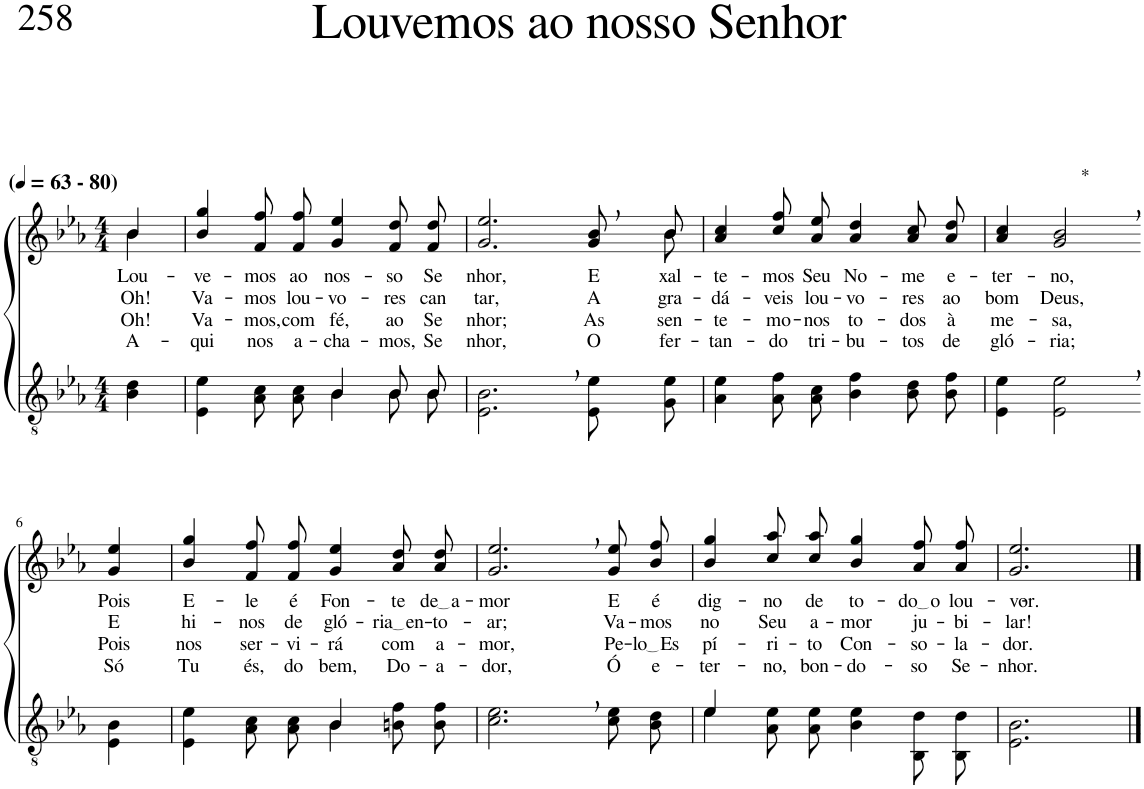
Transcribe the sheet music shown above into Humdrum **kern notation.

**kern	**kern	**text	**text	**text	**text
*part2	*part1	*part1	*part1	*part1	*part1
*staff2	*staff1	*staff1	*staff1	*staff1	*staff1
*I"Parte III e IV	*I"Parte I e II	*	*	*	*
*clefGv2	*clefG2	*	*	*	*
*Trd3c5	*Trd3c5	*	*	*	*
*k[b-e-a-]	*k[b-e-a-]	*	*	*	*
*M4/4	*M4/4	*	*	*	*
*MM63	*MM63	*	*	*	*
=1	=1	=1	=1	=1	=1
!	!LO:TX:a:B:t=(	!	!	!	!
!	!LO:TX:a:B:t=- 80)	!	!	!	!
!	!	!LO:LY:b	!LO:LY:b	!LO:LY:b	!LO:LY:b
*	*^	*	*	*	*
4B-\ 4d\	4b-\	4b-/	Lou-	Oh!	Oh!	A-
=2	=2	=2	=2	=2	=2	=2
*^	*	*	*	*	*	*
!	!	!	!	!LO:LY:b	!LO:LY:b	!LO:LY:b	!LO:LY:b
*	*	*v	*v	*	*	*	*
2ryy	4E-\ 4e-\	4b-/ 4gg/	-ve-	Va-	Va-	-qui
!	!	!	!LO:LY:b	!LO:LY:b	!LO:LY:b	!LO:LY:b
.	8A-\ 8c\L	8f\ 8ff\L	-mos	-mos	-mos,	nos
!	!	!	!LO:LY:b	!LO:LY:b	!LO:LY:b	!LO:LY:b
.	8A-\ 8c\J	8f\ 8ff\J	ao	lou-	com	a-
!	!	!	!LO:LY:b	!LO:LY:b	!LO:LY:b	!LO:LY:b
4B-/	4B-\	4g/ 4ee-/	nos-	-vo-	fé,	-cha-
!	!	!	!LO:LY:b	!LO:LY:b	!LO:LY:b	!LO:LY:b
8B-/L	8B-\L	8f/ 8dd/L	-so	-res	ao	-mos,
!	!	!	!LO:LY:b	!LO:LY:b	!LO:LY:b	!LO:LY:b
8B-/J	8B-\J	8f/ 8dd/J	Se-	can-	Se-	Se-
=3	=3	=3	=3	=3	=3	=3
*	*	*^	*	*	*	*
!	!	!	!	!LO:LY:b	!LO:LY:b	!LO:LY:b	!LO:LY:b
*v	*v	*	*	*	*	*	*
2.E-\, 2.B-\,	2..ryy	2.g/ 2.ee-/	nhor,	-tar,	nhor;	nhor,
!	!	!	!LO:LY:b	!LO:LY:b	!LO:LY:b	!LO:LY:b
8E-/ 8e-/L	.	8g/ 8b-/L	E-	A-	As-	O-
!	!	!	!LO:LY:b	!LO:LY:b	!LO:LY:b	!LO:LY:b
8G/ 8e-/J	8b-\	8b-/J	-xal-	-gra-	-sen-	-fer-
=4	=4	=4	=4	=4	=4	=4
!	!	!	!LO:LY:b	!LO:LY:b	!LO:LY:b	!LO:LY:b
*	*v	*v	*	*	*	*
4A-\ 4e-\	4a-/ 4cc/	-te-	-dá-	-te-	-tan-
!	!	!LO:LY:b	!LO:LY:b	!LO:LY:b	!LO:LY:b
8A-\ 8f\L	8cc\ 8ff\L	-mos	-veis	-mo-	-do
!	!	!LO:LY:b	!LO:LY:b	!LO:LY:b	!LO:LY:b
8A-\ 8c\J	8a-\ 8ee-\J	Seu	lou-	-nos	tri-
!	!	!LO:LY:b	!LO:LY:b	!LO:LY:b	!LO:LY:b
4B-\ 4f\	4a-/ 4dd/	No-	-vo-	to-	-bu-
!	!	!LO:LY:b	!LO:LY:b	!LO:LY:b	!LO:LY:b
8B-\ 8d\L	8a-\ 8cc\L	-me	-res	-dos	-tos
!	!	!LO:LY:b	!LO:LY:b	!LO:LY:b	!LO:LY:b
8B-\ 8f\J	8a-\ 8dd\J	e-	ao	à	de
=5	=5	=5	=5	=5	=5
!	!	!LO:LY:b	!LO:LY:b	!LO:LY:b	!LO:LY:b
4E-\ 4e-\	4a-/ 4cc/	-ter-	bom	me-	gló-
!	!LO:TX:a:t=*	!	!	!	!
!	!	!LO:LY:b	!LO:LY:b	!LO:LY:b	!LO:LY:b
2E-\, 2e-\,	2g/, 2b-/,	-no,	Deus,	-sa,	-ria;
!!LO:LB:g=z
=6-	=6-	=6-	=6-	=6-	=6-
!	!	!LO:LY:b	!LO:LY:b	!LO:LY:b	!LO:LY:b
4E-\ 4B-\	4g/ 4ee-/	Pois	E	Pois	Só
=7	=7	=7	=7	=7	=7
*^	*	*	*	*	*
!	!	!	!LO:LY:b	!LO:LY:b	!LO:LY:b	!LO:LY:b
4E-\ 4e-\	2ryy	4b-/ 4gg/	E-	hi-	nos	Tu
!	!	!	!LO:LY:b	!LO:LY:b	!LO:LY:b	!LO:LY:b
8A-\ 8c\L	.	8f\ 8ff\L	-le	-nos	ser-	és,
!	!	!	!LO:LY:b	!LO:LY:b	!LO:LY:b	!LO:LY:b
8A-\ 8c\J	.	8f\ 8ff\J	é	de	-vi-	do
!	!	!	!LO:LY:b	!LO:LY:b	!LO:LY:b	!LO:LY:b
4B-\	4B-/	4g/ 4ee-/	Fon-	gló-	-rá	bem,
!	!	!	!LO:LY:b	!LO:LY:b	!LO:LY:b	!LO:LY:b
8Bn\ 8f\L	4ryy	8a-\ 8dd\L	-te	ria en	com	Do-
!	!	!	!LO:LY:b	!LO:LY:b	!LO:LY:b	!LO:LY:b
8B\ 8f\J	.	8a-\ 8dd\J	de a	-to-	a-	-a-
*v	*v	*	*	*	*	*
=8	=8	=8	=8	=8	=8
!	!	!LO:LY:b	!LO:LY:b	!LO:LY:b	!LO:LY:b
2.c\, 2.e-\,	2.g/, 2.ee-/,	-mor	-ar;	-mor,	-dor,
!	!	!LO:LY:b	!LO:LY:b	!LO:LY:b	!LO:LY:b
8c\ 8e-\L	8g\ 8ee-\L	E	Va-	Pe-	Ó
!	!	!LO:LY:b	!LO:LY:b	!LO:LY:b	!LO:LY:b
8B-\ 8d\J	8b-\ 8ff\J	é	-mos	lo Es	e-
=9	=9	=9	=9	=9	=9
*^	*	*	*	*	*
!	!	!	!LO:LY:b	!LO:LY:b	!LO:LY:b	!LO:LY:b
4e-/	4e-\	4b-/ 4gg/	dig-	no	pí-	-ter-
!	!	!	!LO:LY:b	!LO:LY:b	!LO:LY:b	!LO:LY:b
2.ryy	8A-\ 8e-\L	8cc\ 8aa-\L	-no	Seu	-ri-	-no,
!	!	!	!LO:LY:b	!LO:LY:b	!LO:LY:b	!LO:LY:b
.	8A-\ 8e-\J	8cc\ 8aa-\J	de	a-	-to	bon-
!	!	!	!LO:LY:b	!LO:LY:b	!LO:LY:b	!LO:LY:b
.	4B-\ 4e-\	4b-/ 4gg/	to-	-mor	Con-	-do-
!	!	!	!LO:LY:b	!LO:LY:b	!LO:LY:b	!LO:LY:b
.	8BB-/ 8d/L	8a-\ 8ff\L	do o	ju-	-so-	-so
!	!	!	!LO:LY:b	!LO:LY:b	!LO:LY:b	!LO:LY:b
.	8BB-/ 8d/J	8a-\ 8ff\J	lou-	-bi-	-la-	Se-
=10	=10	=10	=10	=10	=10	=10
!	!	!	!LO:LY:b	!LO:LY:b	!LO:LY:b	!LO:LY:b
*v	*v	*	*	*	*	*
2.E-\ 2.B-\	2.g/ 2.ee-/	-vor.-	-lar!	-dor.	-nhor.
==	==	==	==	==	==
*-	*-	*-	*-	*-	*-
